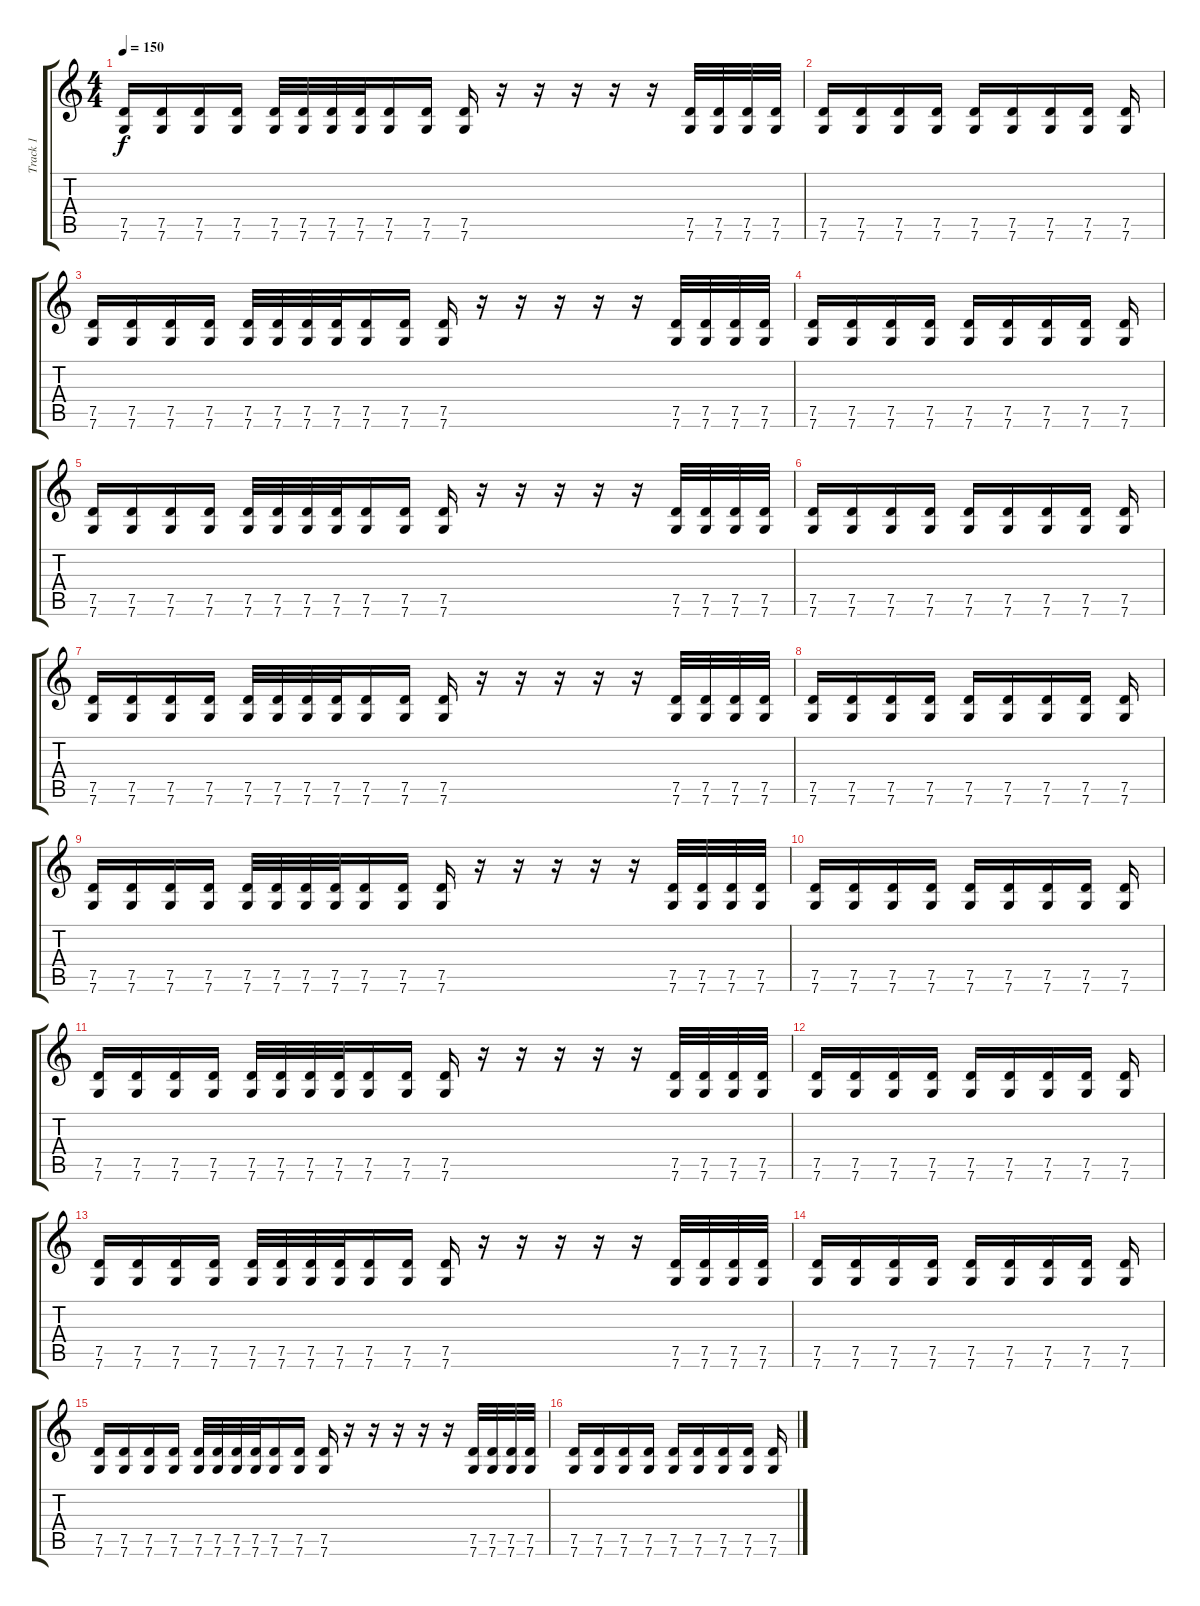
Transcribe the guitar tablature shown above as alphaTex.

\track ("Track 1" "Track 1") {instrument overdrivenguitar}
\staff {score tabs}
\tuning (D4 A3 F3 C3 G2 C2) {hide}
\ts (4 4)
\tempo 150
\clef g2
\ks c
(7.5 7.6).16{dy f} (7.5 7.6).16 (7.5 7.6).16 (7.5 7.6).16 (7.5 7.6).32 (7.5 7.6).32 (7.5 7.6).32 (7.5 7.6).32 (7.5 7.6).16 (7.5 7.6).16 (7.5 7.6).16 r.16 r.16 r.16 r.16 r.16 (7.5 7.6).32 (7.5 7.6).32 (7.5 7.6).32 (7.5 7.6).32 |
(7.5 7.6).16 (7.5 7.6).16 (7.5 7.6).16 (7.5 7.6).16 (7.5 7.6).16 (7.5 7.6).16 (7.5 7.6).16 (7.5 7.6).16 (7.5 7.6).16 |
(7.5 7.6).16 (7.5 7.6).16 (7.5 7.6).16 (7.5 7.6).16 (7.5 7.6).32 (7.5 7.6).32 (7.5 7.6).32 (7.5 7.6).32 (7.5 7.6).16 (7.5 7.6).16 (7.5 7.6).16 r.16 r.16 r.16 r.16 r.16 (7.5 7.6).32 (7.5 7.6).32 (7.5 7.6).32 (7.5 7.6).32 |
(7.5 7.6).16 (7.5 7.6).16 (7.5 7.6).16 (7.5 7.6).16 (7.5 7.6).16 (7.5 7.6).16 (7.5 7.6).16 (7.5 7.6).16 (7.5 7.6).16 |
(7.5 7.6).16 (7.5 7.6).16 (7.5 7.6).16 (7.5 7.6).16 (7.5 7.6).32 (7.5 7.6).32 (7.5 7.6).32 (7.5 7.6).32 (7.5 7.6).16 (7.5 7.6).16 (7.5 7.6).16 r.16 r.16 r.16 r.16 r.16 (7.5 7.6).32 (7.5 7.6).32 (7.5 7.6).32 (7.5 7.6).32 |
(7.5 7.6).16 (7.5 7.6).16 (7.5 7.6).16 (7.5 7.6).16 (7.5 7.6).16 (7.5 7.6).16 (7.5 7.6).16 (7.5 7.6).16 (7.5 7.6).16 |
(7.5 7.6).16 (7.5 7.6).16 (7.5 7.6).16 (7.5 7.6).16 (7.5 7.6).32 (7.5 7.6).32 (7.5 7.6).32 (7.5 7.6).32 (7.5 7.6).16 (7.5 7.6).16 (7.5 7.6).16 r.16 r.16 r.16 r.16 r.16 (7.5 7.6).32 (7.5 7.6).32 (7.5 7.6).32 (7.5 7.6).32 |
(7.5 7.6).16 (7.5 7.6).16 (7.5 7.6).16 (7.5 7.6).16 (7.5 7.6).16 (7.5 7.6).16 (7.5 7.6).16 (7.5 7.6).16 (7.5 7.6).16 |
(7.5 7.6).16 (7.5 7.6).16 (7.5 7.6).16 (7.5 7.6).16 (7.5 7.6).32 (7.5 7.6).32 (7.5 7.6).32 (7.5 7.6).32 (7.5 7.6).16 (7.5 7.6).16 (7.5 7.6).16 r.16 r.16 r.16 r.16 r.16 (7.5 7.6).32 (7.5 7.6).32 (7.5 7.6).32 (7.5 7.6).32 |
(7.5 7.6).16 (7.5 7.6).16 (7.5 7.6).16 (7.5 7.6).16 (7.5 7.6).16 (7.5 7.6).16 (7.5 7.6).16 (7.5 7.6).16 (7.5 7.6).16 |
(7.5 7.6).16 (7.5 7.6).16 (7.5 7.6).16 (7.5 7.6).16 (7.5 7.6).32 (7.5 7.6).32 (7.5 7.6).32 (7.5 7.6).32 (7.5 7.6).16 (7.5 7.6).16 (7.5 7.6).16 r.16 r.16 r.16 r.16 r.16 (7.5 7.6).32 (7.5 7.6).32 (7.5 7.6).32 (7.5 7.6).32 |
(7.5 7.6).16 (7.5 7.6).16 (7.5 7.6).16 (7.5 7.6).16 (7.5 7.6).16 (7.5 7.6).16 (7.5 7.6).16 (7.5 7.6).16 (7.5 7.6).16 |
(7.5 7.6).16 (7.5 7.6).16 (7.5 7.6).16 (7.5 7.6).16 (7.5 7.6).32 (7.5 7.6).32 (7.5 7.6).32 (7.5 7.6).32 (7.5 7.6).16 (7.5 7.6).16 (7.5 7.6).16 r.16 r.16 r.16 r.16 r.16 (7.5 7.6).32 (7.5 7.6).32 (7.5 7.6).32 (7.5 7.6).32 |
(7.5 7.6).16 (7.5 7.6).16 (7.5 7.6).16 (7.5 7.6).16 (7.5 7.6).16 (7.5 7.6).16 (7.5 7.6).16 (7.5 7.6).16 (7.5 7.6).16 |
(7.5 7.6).16 (7.5 7.6).16 (7.5 7.6).16 (7.5 7.6).16 (7.5 7.6).32 (7.5 7.6).32 (7.5 7.6).32 (7.5 7.6).32 (7.5 7.6).16 (7.5 7.6).16 (7.5 7.6).16 r.16 r.16 r.16 r.16 r.16 (7.5 7.6).32 (7.5 7.6).32 (7.5 7.6).32 (7.5 7.6).32 |
(7.5 7.6).16 (7.5 7.6).16 (7.5 7.6).16 (7.5 7.6).16 (7.5 7.6).16 (7.5 7.6).16 (7.5 7.6).16 (7.5 7.6).16 (7.5 7.6).16
